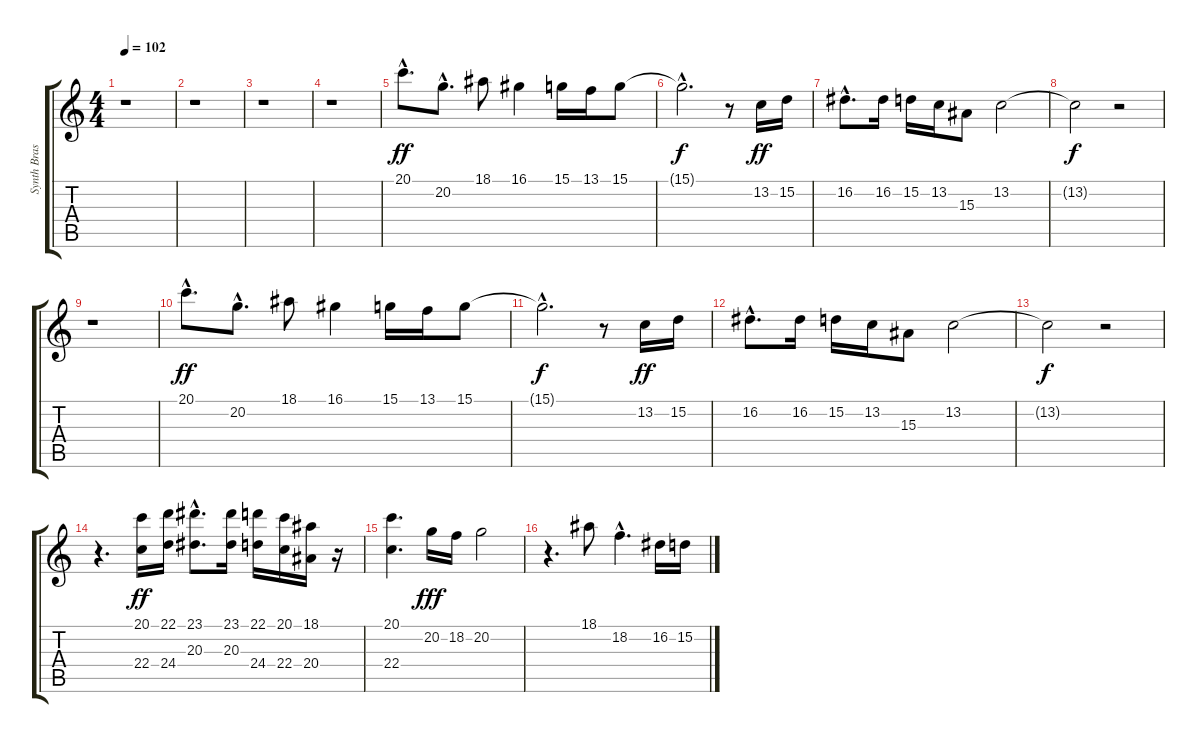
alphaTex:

\track ("Synth Brass 1(Lead) " "Synth Bras") {instrument synthbrass1}
\staff {score tabs}
\tuning (E4 B3 G3 D3 A2 E2) {hide}
\ts (4 4)
\tempo 102
\clef g2
\ks c
r.1{dy ff instrument synthbrass1} |
r.1 |
r.1 |
r.1 |
20.1{hac}.8{d} 20.2{hac}.8{d} 18.1.8 16.1.4 15.1.16 13.1.16 15.1.8 |
15.1{hac t}.2{d dy f} r.8 13.2.16{dy ff} 15.2.16 |
16.2{hac}.8{d} 16.2.16 15.2.16 13.2.16 15.3.8 13.2.2 |
13.2{t}.2{dy f} r.2 |
r.1 |
20.1{hac}.8{d dy ff} 20.2{hac}.8{d} 18.1.8 16.1.4 15.1.16 13.1.16 15.1.8 |
15.1{hac t}.2{d dy f} r.8 13.2.16{dy ff} 15.2.16 |
16.2{hac}.8{d} 16.2.16 15.2.16 13.2.16 15.3.8 13.2.2 |
13.2{t}.2{dy f} r.2 |
r.4{d} (20.1 22.4).16{dy ff} (22.1 24.4).16 (23.1{hac} 20.3{hac}).8{d} (23.1 20.3).16 (22.1 24.4).16 (20.1 22.4).16 (18.1 20.4).16 r.16 |
(20.1 22.4).4{d} 20.2.16{dy fff} 18.2.16 20.2.2 |
r.4{d} 18.1.8 18.2{hac}.4{d} 16.2.16 15.2.16
